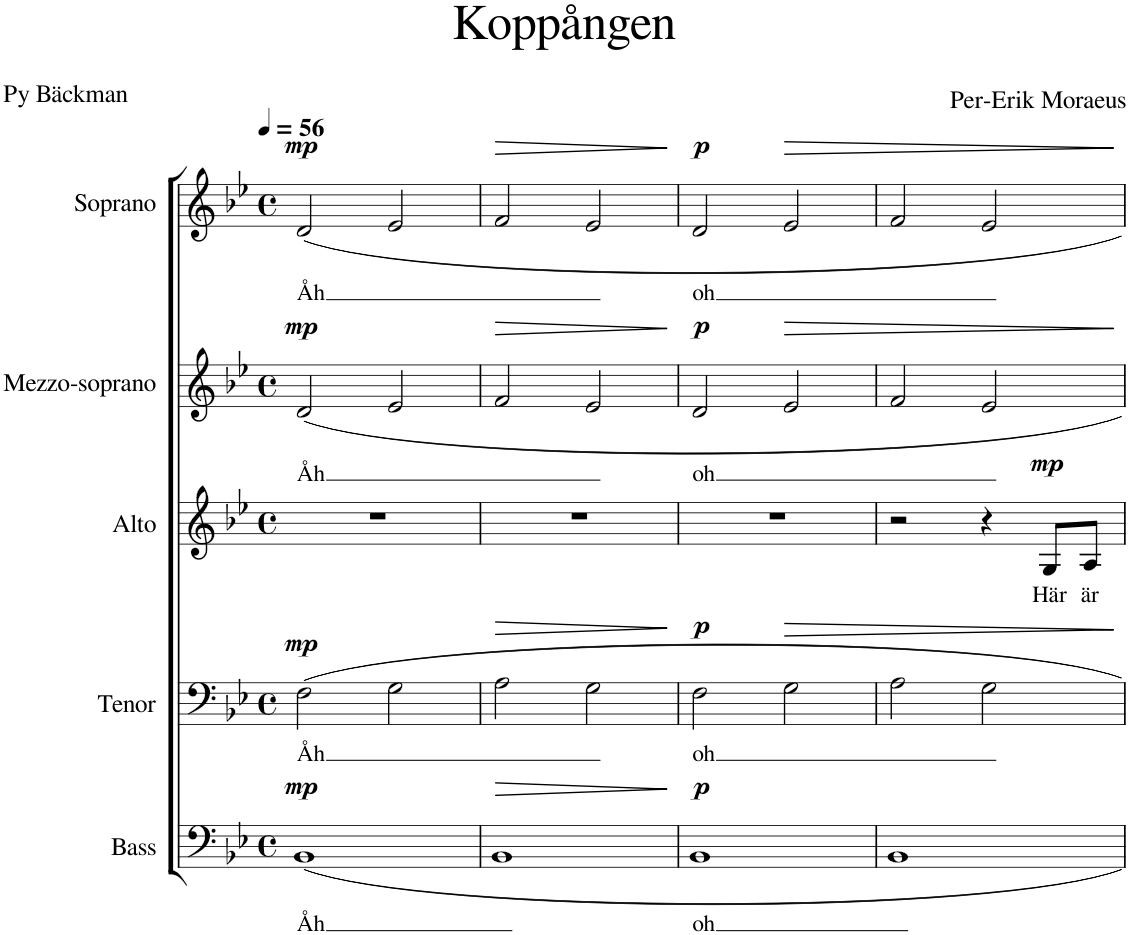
**kern	**text	**dynam	**kern	**text	**dynam	**kern	**text	**dynam	**kern	**text	**dynam	**kern	**text	**dynam
*part5	*part5	*part5	*part4	*part4	*part4	*part3	*part3	*part3	*part2	*part2	*part2	*part1	*part1	*part1
*staff5	*staff5	*staff5	*staff4	*staff4	*staff4	*staff3	*staff3	*staff3	*staff2	*staff2	*staff2	*staff1	*staff1	*staff1
*I"Bass	*	*	*I"Tenor	*	*	*I"Alto	*	*	*I"Mezzo-soprano	*	*	*I"Soprano	*	*
*I'B.	*	*	*I'T.	*	*	*I'A.	*	*	*I'Mzs.	*	*	*I'S.	*	*
*clefF4	*	*	*clefF4	*	*	*clefG2	*	*	*clefG2	*	*	*clefG2	*	*
*k[b-e-]	*	*	*k[b-e-]	*	*	*k[b-e-]	*	*	*k[b-e-]	*	*	*k[b-e-]	*	*
*M4/4	*	*	*M4/4	*	*	*M4/4	*	*	*M4/4	*	*	*M4/4	*	*
*met(c)	*	*	*met(c)	*	*	*met(c)	*	*	*met(c)	*	*	*met(c)	*	*
*MM56	*	*	*MM56	*	*	*MM56	*	*	*MM56	*	*	*MM56	*	*
=1	=1	=1	=1	=1	=1	=1	=1	=1	=1	=1	=1	=1	=1	=1
!	!LO:LY:b	!LO:DY:a	!	!LO:LY:b	!LO:DY:a	!	!	!	!	!LO:LY:b	!LO:DY:a	!	!LO:LY:b	!LO:DY:a
1BB-	Åh	mp	2F\	Åh	mp	1r	.	.	2d/	Åh	mp	2d/	Åh	mp
.	.	.	2G\	.	.	.	.	.	2e-/	.	.	2e-/	.	.
=2	=2	=2	=2	=2	=2	=2	=2	=2	=2	=2	=2	=2	=2	=2
!	!	!LO:HP:b	!	!	!LO:HP:b	!	!	!	!	!	!LO:HP:b	!	!	!LO:HP:b
1BB-	.	>	2A\	.	>	1r	.	.	2f/	.	>	2f/	.	>
.	.	.	2G\	.	.	.	.	.	2e-/	.	.	2e-/	.	.
.	.	]	.	.	]	.	.	.	.	.	]	.	.	]
=3	=3	=3	=3	=3	=3	=3	=3	=3	=3	=3	=3	=3	=3	=3
!	!LO:LY:b	!LO:DY:a	!	!LO:LY:b	!LO:DY:a	!	!	!	!	!LO:LY:b	!LO:DY:a	!	!LO:LY:b	!LO:DY:a
1BB-	oh	p	2F\	oh	p	1r	.	.	2d/	oh	p	2d/	oh	p
!	!	!	!	!	!LO:HP:b	!	!	!	!	!	!LO:HP:b	!	!	!LO:HP:b
.	.	.	2G\	.	>	.	.	.	2e-/	.	>	2e-/	.	>
=4	=4	=4	=4	=4	=4	=4	=4	=4	=4	=4	=4	=4	=4	=4
1BB-	.	.	2A\	.	.	2r	.	.	2f/	.	.	2f/	.	.
.	.	.	2G\	.	.	4r	.	.	2e-/	.	.	2e-/	.	.
!	!	!	!	!	!	!	!LO:LY:b	!LO:DY:a	!	!	!	!	!	!
.	.	.	.	.	.	8G/L	Här	mp	.	.	.	.	.	.
!	!	!	!	!	!	!	!LO:LY:b	!	!	!	!	!	!	!
.	.	.	.	.	.	8A/J	är	.	.	.	.	.	.	.
.	.	.	.	.	]	.	.	.	.	.	]	.	.	]
=	=	=	=	=	=	=	=	=	=	=	=	=	=	=
*-	*-	*-	*-	*-	*-	*-	*-	*-	*-	*-	*-	*-	*-	*-
